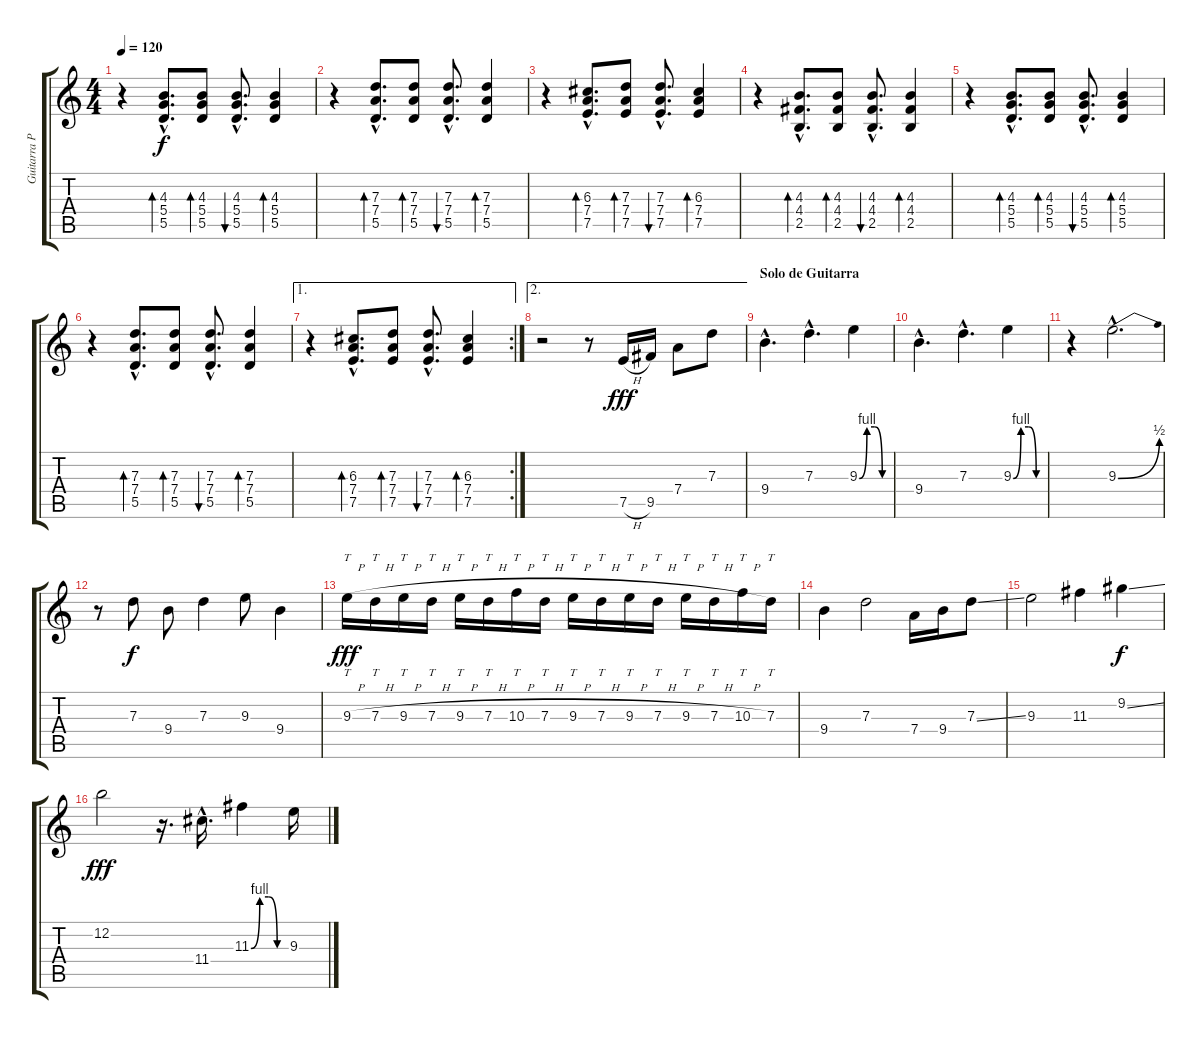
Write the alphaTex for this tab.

\track ("Guitarra Primera" "Guitarra P") {instrument acousticguitarnylon}
\staff {score tabs}
\tuning (E4 B3 G3 D3 A2 E2) {hide}
\ts (4 4)
\tempo 120
\clef g2
\ks c
r.4{dy f} (4.3{hac} 5.4{hac} 5.5{hac}).8{d bd 30} (4.3 5.4 5.5).8{bd 30} (4.3{hac} 5.4{hac} 5.5{hac}).8{d bu 30} (4.3 5.4 5.5).4{bd 30} |
r.4 (7.3{hac} 7.4{hac} 5.5{hac}).8{d bd 30} (7.3 7.4 5.5).8{bd 30} (7.3{hac} 7.4{hac} 5.5{hac}).8{d bu 30} (7.3 7.4 5.5).4{bd 30} |
r.4 (6.3{hac} 7.4{hac} 7.5{hac}).8{d bd 30} (7.3 7.4 7.5).8{bd 30} (7.3{hac} 7.4{hac} 7.5{hac}).8{d bu 30} (6.3 7.4 7.5).4{bd 30} |
r.4 (4.3{hac} 4.4{hac} 2.5{hac}).8{d bd 30} (4.3 4.4 2.5).8{bd 30} (4.3{hac} 4.4{hac} 2.5{hac}).8{d bu 30} (4.3 4.4 2.5).4{bd 30} |
r.4 (4.3{hac} 5.4{hac} 5.5{hac}).8{d bd 30} (4.3 5.4 5.5).8{bd 30} (4.3{hac} 5.4{hac} 5.5{hac}).8{d bu 30} (4.3 5.4 5.5).4{bd 30} |
r.4 (7.3{hac} 7.4{hac} 5.5{hac}).8{d bd 30} (7.3 7.4 5.5).8{bd 30} (7.3{hac} 7.4{hac} 5.5{hac}).8{d bu 30} (7.3 7.4 5.5).4{bd 30} |
\ae 1
\rc 2
r.4 (6.3{hac} 7.4{hac} 7.5{hac}).8{d bd 30} (7.3 7.4 7.5).8{bd 30} (7.3{hac} 7.4{hac} 7.5{hac}).8{d bu 30} (6.3 7.4 7.5).4{bd 30} |
\ae 2
r.2{volume 12} r.8 7.5{h}.16{dy fff} 9.5.16 7.4.8 7.3.8 |
\section ("" "Solo de Guitarra")
9.4{hac}.4{d} 7.3{hac}.4{d} 9.3{be (custom 0 0 15 4 30 4 45 0 60 0)}.4 |
9.4{hac}.4{d} 7.3{hac}.4{d} 9.3{be (custom 0 0 15 4 30 4 45 0 60 0)}.4 |
r.4 9.3{be (bend 0 0 60 2) hac}.2{d} |
r.8 7.3.8{dy f} 9.4.8 7.3.4 9.3.8 9.4.4 |
9.3{h}.16{tt dy fff} 7.3{h}.16{tt} 9.3{h}.16{tt} 7.3{h}.16{tt} 9.3{h}.16{tt} 7.3{h}.16{tt} 10.3{h}.16{tt} 7.3{h}.16{tt} 9.3{h}.16{tt} 7.3{h}.16{tt} 9.3{h}.16{tt} 7.3{h}.16{tt} 9.3{h}.16{tt} 7.3{h}.16{tt} 10.3{h}.16{tt} 7.3.16{tt} |
9.4.4 7.3.2 7.4.16 9.4.16 7.3{ss}.8 |
9.3.2 11.3.4 9.2{ss}.4{dy f} |
12.2.2{dy fff} r.16{d} 11.4{hac}.16{d} 11.3{be (custom 0 0 15 4 30 4 45 0 60 0)}.4 9.3.16
